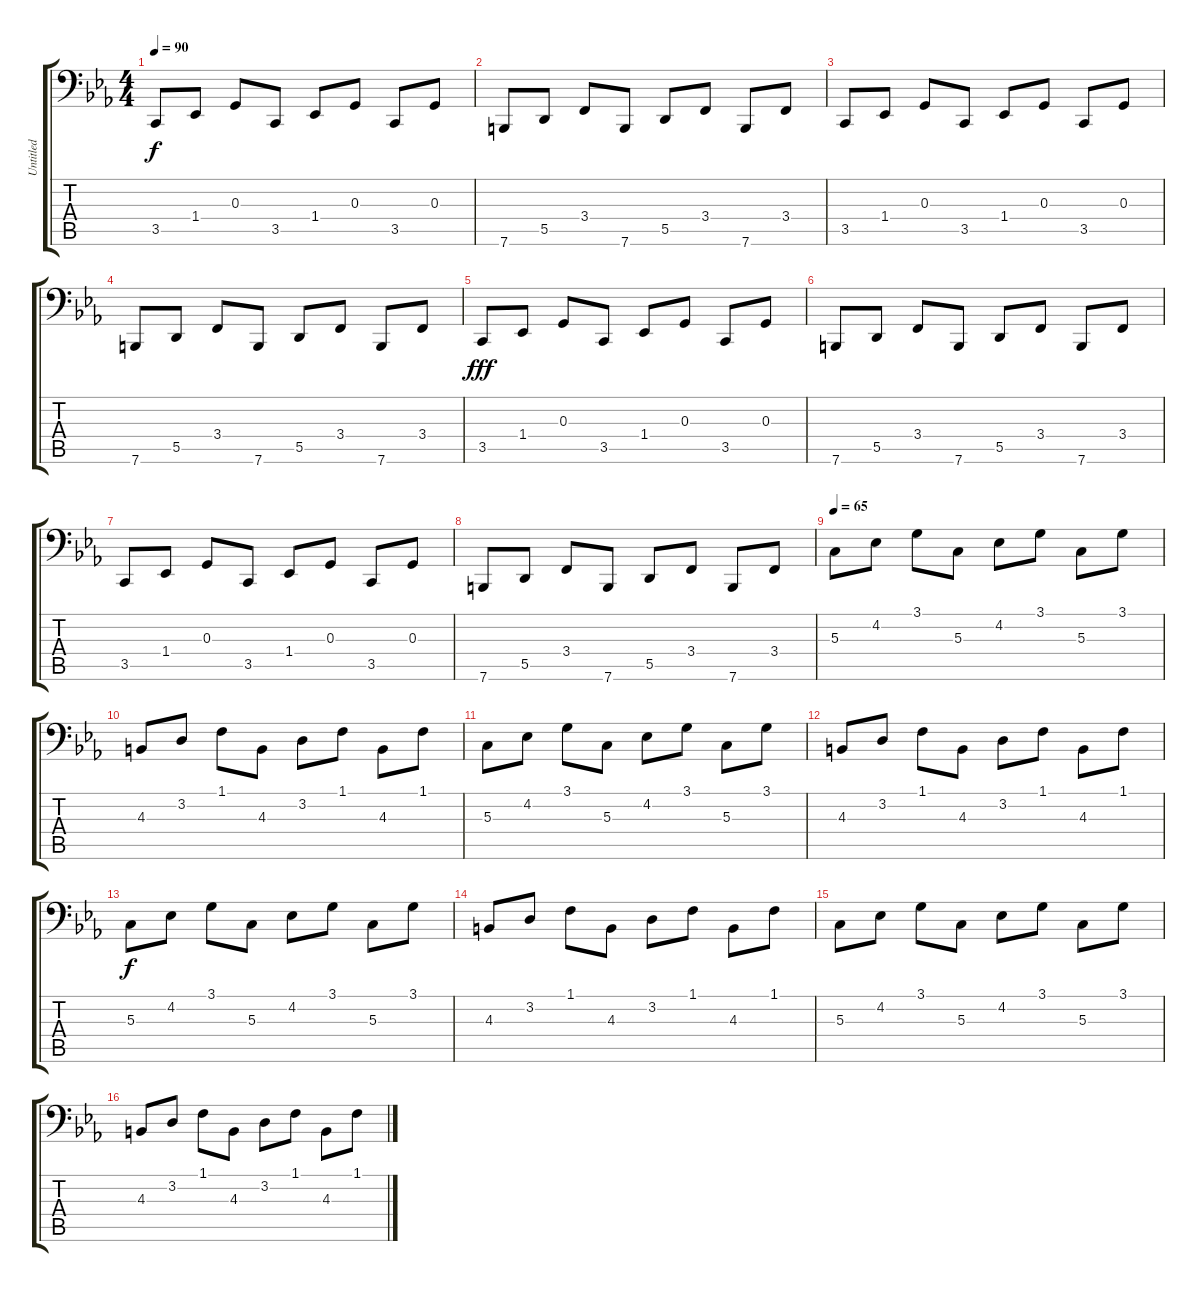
\track ("Untitled" "Untitled") {instrument acousticgrandpiano}
\staff {score tabs}
\tuning (E3 B2 G2 D2 A1 E1) {hide}
\ts (4 4)
\tempo 90
\clef f4
\ks eb
3.5.8{dy f} 1.4.8 0.3.8 3.5.8 1.4.8 0.3.8 3.5.8 0.3.8 |
7.6.8 5.5.8 3.4.8 7.6.8 5.5.8 3.4.8 7.6.8 3.4.8 |
3.5.8 1.4.8 0.3.8 3.5.8 1.4.8 0.3.8 3.5.8 0.3.8 |
7.6.8 5.5.8 3.4.8 7.6.8 5.5.8 3.4.8 7.6.8 3.4.8 |
3.5.8{dy fff} 1.4.8 0.3.8 3.5.8 1.4.8 0.3.8 3.5.8 0.3.8 |
7.6.8 5.5.8 3.4.8 7.6.8 5.5.8 3.4.8 7.6.8 3.4.8 |
3.5.8 1.4.8 0.3.8 3.5.8 1.4.8 0.3.8 3.5.8 0.3.8 |
7.6.8 5.5.8 3.4.8 7.6.8 5.5.8 3.4.8 7.6.8 3.4.8 |
\tempo 65
5.3.8 4.2.8 3.1.8 5.3.8 4.2.8 3.1.8 5.3.8 3.1.8 |
4.3.8 3.2.8 1.1.8 4.3.8 3.2.8 1.1.8 4.3.8 1.1.8 |
5.3.8 4.2.8 3.1.8 5.3.8 4.2.8 3.1.8 5.3.8 3.1.8 |
4.3.8 3.2.8 1.1.8 4.3.8 3.2.8 1.1.8 4.3.8 1.1.8 |
5.3.8{dy f} 4.2.8 3.1.8 5.3.8 4.2.8 3.1.8 5.3.8 3.1.8 |
4.3.8 3.2.8 1.1.8 4.3.8 3.2.8 1.1.8 4.3.8 1.1.8 |
5.3.8 4.2.8 3.1.8 5.3.8 4.2.8 3.1.8 5.3.8 3.1.8 |
4.3.8 3.2.8 1.1.8 4.3.8 3.2.8 1.1.8 4.3.8 1.1.8
